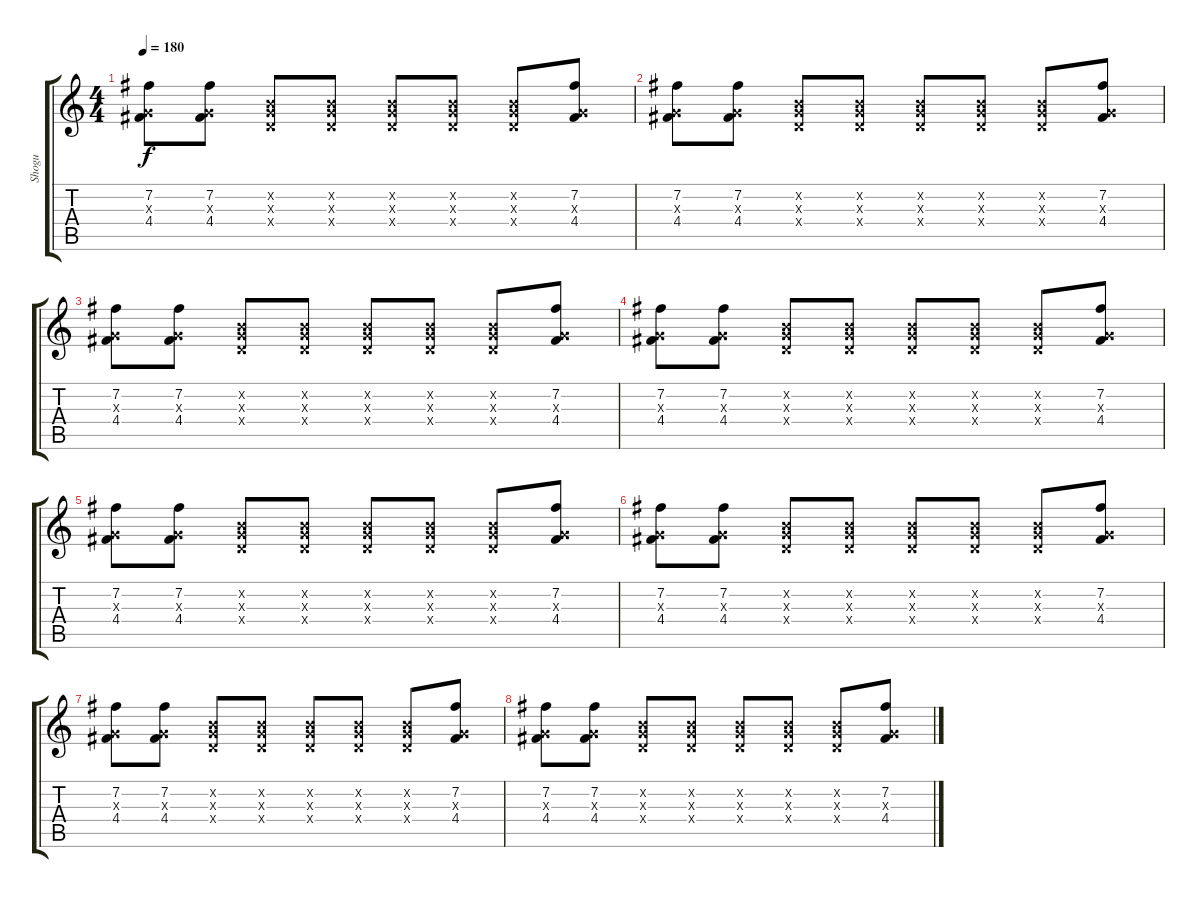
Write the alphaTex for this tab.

\track ("Shogu" "Shogu") {instrument overdrivenguitar}
\staff {score tabs}
\tuning (E4 B3 G3 D3 A2 E2) {hide}
\ts (4 4)
\tempo 180
\clef g2
\ks c
(7.2 0.3{x} 4.4).8{dy f} (7.2 0.3{x} 4.4).8 (0.2{x} 0.3{x} 0.4{x}).8 (0.2{x} 0.3{x} 0.4{x}).8 (0.2{x} 0.3{x} 0.4{x}).8 (0.2{x} 0.3{x} 0.4{x}).8 (0.2{x} 0.3{x} 0.4{x}).8 (7.2 0.3{x} 4.4).8 |
(7.2 0.3{x} 4.4).8 (7.2 0.3{x} 4.4).8 (0.2{x} 0.3{x} 0.4{x}).8 (0.2{x} 0.3{x} 0.4{x}).8 (0.2{x} 0.3{x} 0.4{x}).8 (0.2{x} 0.3{x} 0.4{x}).8 (0.2{x} 0.3{x} 0.4{x}).8 (7.2 0.3{x} 4.4).8 |
(7.2 0.3{x} 4.4).8 (7.2 0.3{x} 4.4).8 (0.2{x} 0.3{x} 0.4{x}).8 (0.2{x} 0.3{x} 0.4{x}).8 (0.2{x} 0.3{x} 0.4{x}).8 (0.2{x} 0.3{x} 0.4{x}).8 (0.2{x} 0.3{x} 0.4{x}).8 (7.2 0.3{x} 4.4).8 |
(7.2 0.3{x} 4.4).8 (7.2 0.3{x} 4.4).8 (0.2{x} 0.3{x} 0.4{x}).8 (0.2{x} 0.3{x} 0.4{x}).8 (0.2{x} 0.3{x} 0.4{x}).8 (0.2{x} 0.3{x} 0.4{x}).8 (0.2{x} 0.3{x} 0.4{x}).8 (7.2 0.3{x} 4.4).8 |
(7.2 0.3{x} 4.4).8 (7.2 0.3{x} 4.4).8 (0.2{x} 0.3{x} 0.4{x}).8 (0.2{x} 0.3{x} 0.4{x}).8 (0.2{x} 0.3{x} 0.4{x}).8 (0.2{x} 0.3{x} 0.4{x}).8 (0.2{x} 0.3{x} 0.4{x}).8 (7.2 0.3{x} 4.4).8 |
(7.2 0.3{x} 4.4).8 (7.2 0.3{x} 4.4).8 (0.2{x} 0.3{x} 0.4{x}).8 (0.2{x} 0.3{x} 0.4{x}).8 (0.2{x} 0.3{x} 0.4{x}).8 (0.2{x} 0.3{x} 0.4{x}).8 (0.2{x} 0.3{x} 0.4{x}).8 (7.2 0.3{x} 4.4).8 |
(7.2 0.3{x} 4.4).8 (7.2 0.3{x} 4.4).8 (0.2{x} 0.3{x} 0.4{x}).8 (0.2{x} 0.3{x} 0.4{x}).8 (0.2{x} 0.3{x} 0.4{x}).8 (0.2{x} 0.3{x} 0.4{x}).8 (0.2{x} 0.3{x} 0.4{x}).8 (7.2 0.3{x} 4.4).8 |
(7.2 0.3{x} 4.4).8 (7.2 0.3{x} 4.4).8 (0.2{x} 0.3{x} 0.4{x}).8 (0.2{x} 0.3{x} 0.4{x}).8 (0.2{x} 0.3{x} 0.4{x}).8 (0.2{x} 0.3{x} 0.4{x}).8 (0.2{x} 0.3{x} 0.4{x}).8 (7.2 0.3{x} 4.4).8
